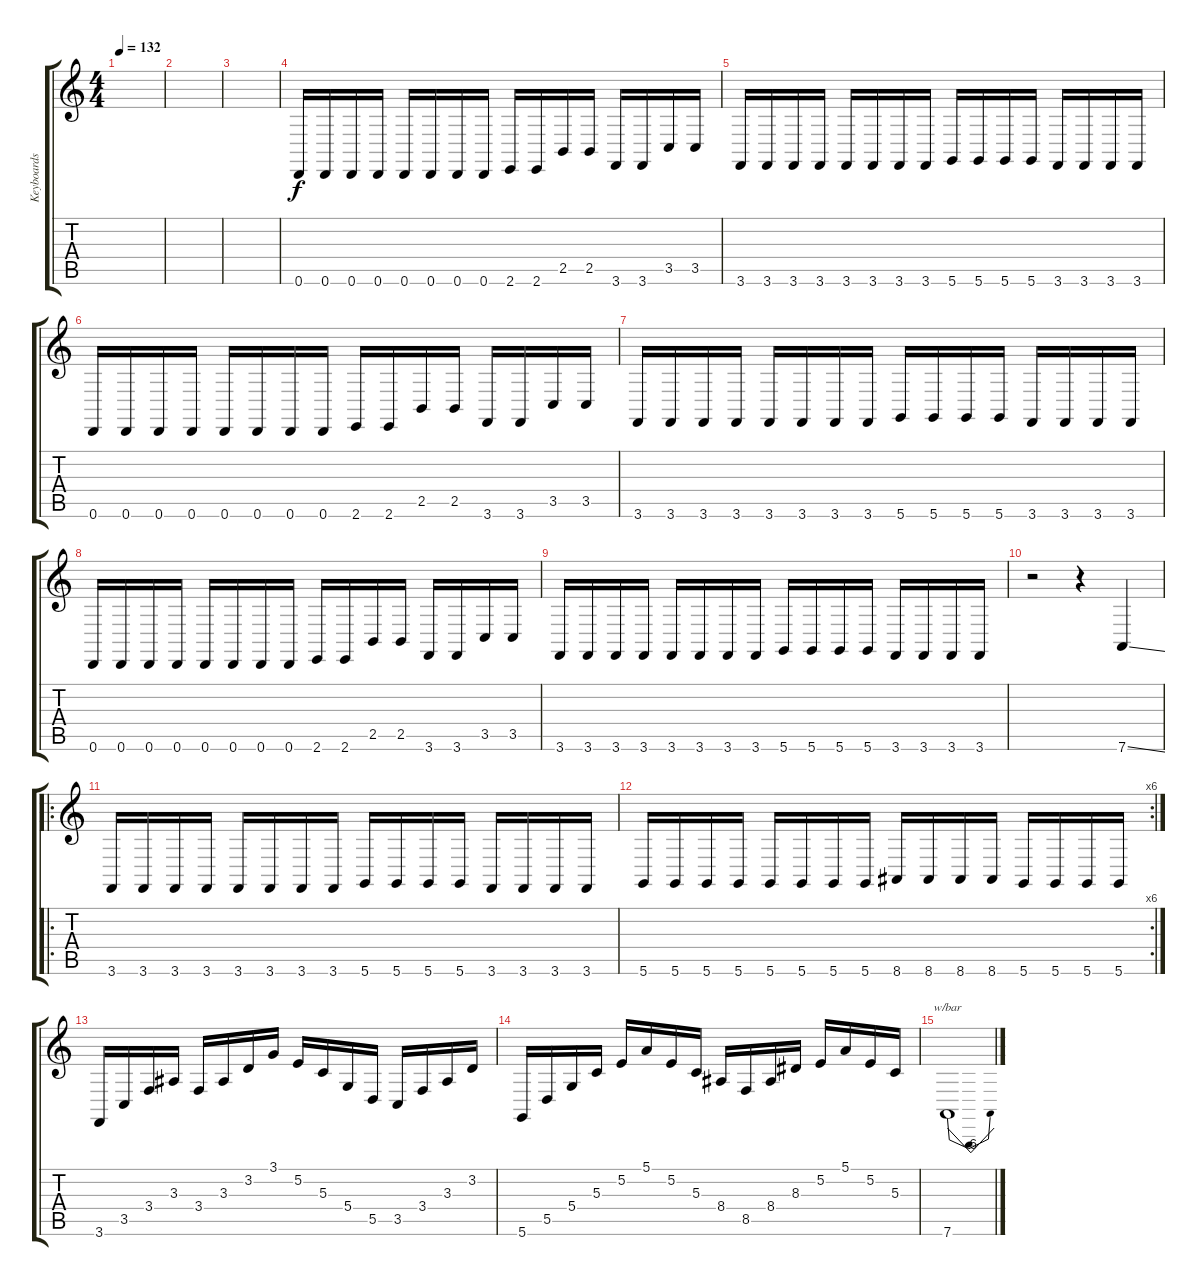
\track ("Keyboards" "Keyboards") {instrument lead2sawtooth}
\staff {score tabs}
\tuning (E4 B3 G3 D3 A2 D2) {hide}
\ts (4 4)
\tempo 132
\clef g2
\ks c
|
|
|
0.6.16 0.6.16 0.6.16 0.6.16 0.6.16 0.6.16 0.6.16 0.6.16 2.6.16 2.6.16 2.5.16 2.5.16 3.6.16 3.6.16 3.5.16 3.5.16 |
3.6.16 3.6.16 3.6.16 3.6.16 3.6.16 3.6.16 3.6.16 3.6.16 5.6.16 5.6.16 5.6.16 5.6.16 3.6.16 3.6.16 3.6.16 3.6.16 |
0.6.16 0.6.16 0.6.16 0.6.16 0.6.16 0.6.16 0.6.16 0.6.16 2.6.16 2.6.16 2.5.16 2.5.16 3.6.16 3.6.16 3.5.16 3.5.16 |
3.6.16 3.6.16 3.6.16 3.6.16 3.6.16 3.6.16 3.6.16 3.6.16 5.6.16 5.6.16 5.6.16 5.6.16 3.6.16 3.6.16 3.6.16 3.6.16 |
0.6.16 0.6.16 0.6.16 0.6.16 0.6.16 0.6.16 0.6.16 0.6.16 2.6.16 2.6.16 2.5.16 2.5.16 3.6.16 3.6.16 3.5.16 3.5.16 |
3.6.16 3.6.16 3.6.16 3.6.16 3.6.16 3.6.16 3.6.16 3.6.16 5.6.16 5.6.16 5.6.16 5.6.16 3.6.16 3.6.16 3.6.16 3.6.16 |
r.2 r.4 7.6{ss}.4 |
\ro
3.6.16 3.6.16 3.6.16 3.6.16 3.6.16 3.6.16 3.6.16 3.6.16 5.6.16 5.6.16 5.6.16 5.6.16 3.6.16 3.6.16 3.6.16 3.6.16 |
\rc 6
5.6.16 5.6.16 5.6.16 5.6.16 5.6.16 5.6.16 5.6.16 5.6.16 8.6.16 8.6.16 8.6.16 8.6.16 5.6.16 5.6.16 5.6.16 5.6.16 |
3.6.16 3.5.16 3.4.16 3.3.16 3.4.16 3.3.16 3.2.16 3.1.16 5.2.16 5.3.16 5.4.16 5.5.16 3.5.16 3.4.16 3.3.16 3.2.16 |
5.6.16 5.5.16 5.4.16 5.3.16 5.2.16 5.1.16 5.2.16 5.3.16 8.4.16 8.5.16 8.4.16 8.3.16 5.2.16 5.1.16 5.2.16 5.3.16 |
7.6.1{tbe (dip default 0 0 30 -24 60 0) volume 0}
